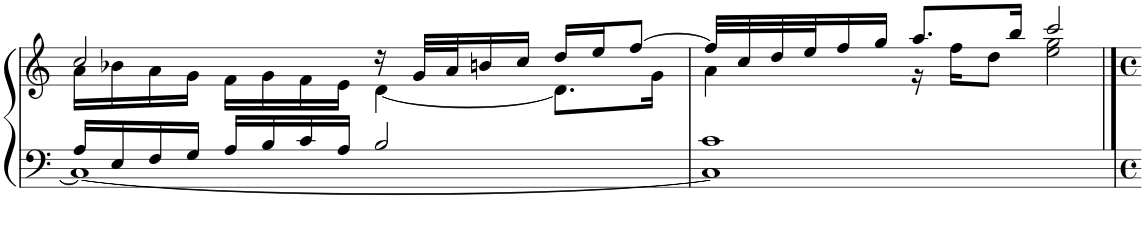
**kern	**kern
*part1	*part1
*staff2	*staff1
*I"Piano	*
*I'Pno	*
!!LO:PB:g=z
*clefF4	*clefG2
*k[]	*k[]
*M4/4	*M4/4
*met(c)	*met(c)
=61	=61
*^	*^
16A/LL	1C_	2cc/	16a\LL
16E/	.	.	16b-X\
16F/	.	.	16a\
16G/JJ	.	.	16g\JJ
16A/LL	.	.	16f\LL
16B/	.	.	16g\
16c/	.	.	16f\
16A/JJ	.	.	16e\JJ
2B/	.	16r	[4d\
.	.	32g/LLL	.
.	.	32a/J	.
.	.	16bn/	.
.	.	16cc/JJ	.
.	.	16dd/LL	8.d\L]
.	.	16ee/J	.
.	.	[8ff/J	.
.	.	.	16g\Jk
=62	=62	=62	=62
1c	1C]	32ff/LLL]	4a\
.	.	32cc/	.
.	.	32dd/	.
.	.	32ee/J	.
.	.	16ff/	.
.	.	16gg/JJ	.
.	.	8.aa/L	16r
.	.	.	16ff\KL
.	.	.	8dd\J
.	.	16bb/Jk	.
.	.	2ccc/	2ee\ 2gg\
*v	*v	*	*
*	*v	*v
==	==
*-	*-
